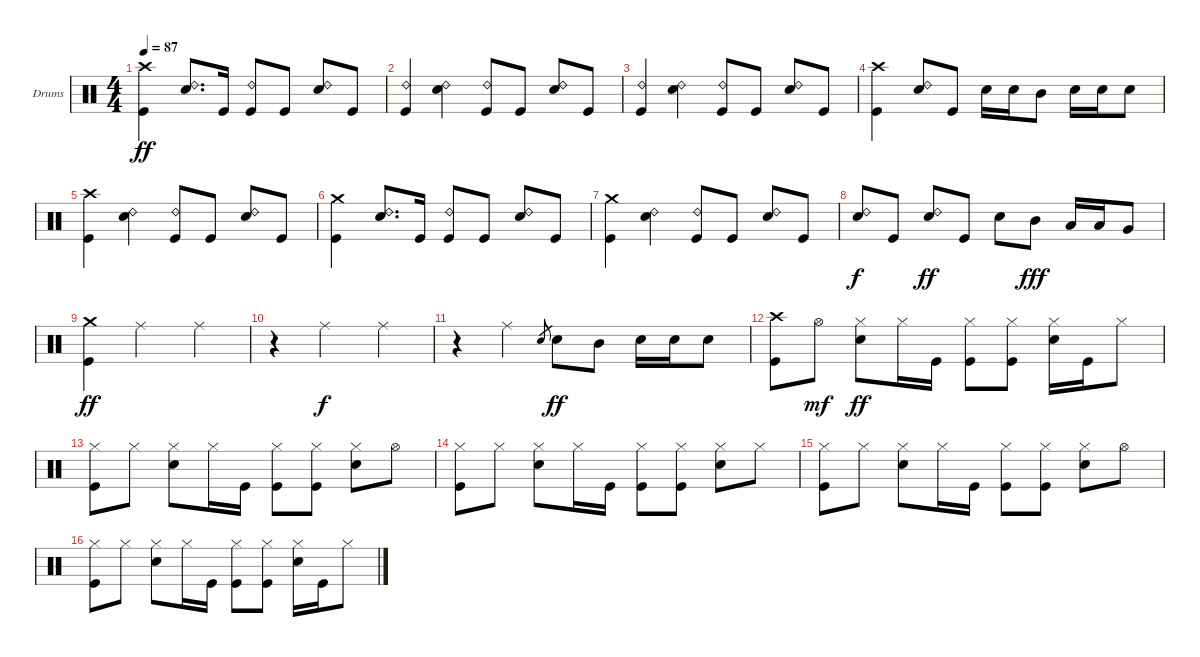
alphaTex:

\bracketExtendMode groupsimilarinstruments
\firstSystemTrackNameOrientation horizontal
\otherSystemsTrackNameOrientation horizontal
\track ("Drumkit" "Drums") {instrument percussion}
\staff {score}
\articulation defaults
\ts (4 4)
\tempo 87
\clef neutral
\ks c
("Kick (hit)" "Crash high (hit)").4{dy ff} ("Snare (hit) 2" "Ride (bell) 2").8{d} "Kick (hit)".16 ("Kick (hit)" "Ride (bell) 2").8 "Kick (hit)".8 ("Ride (bell) 2" "Snare (hit) 2").8 "Kick (hit)".8 |
("Kick (hit)" "Ride (bell) 2").4 ("Snare (hit) 2" "Ride (bell) 2").4 ("Kick (hit)" "Ride (bell) 2").8 "Kick (hit)".8 ("Snare (hit) 2" "Ride (bell) 2").8 "Kick (hit)".8 |
("Kick (hit)" "Ride (bell) 2").4 ("Snare (hit) 2" "Ride (bell) 2").4 ("Kick (hit)" "Ride (bell) 2").8 "Kick (hit)".8 ("Snare (hit) 2" "Ride (bell) 2").8 "Kick (hit)".8 |
("Kick (hit)" "Crash high (hit)").4 ("Snare (hit) 2" "Ride (bell) 2").8 "Kick (hit)".8 "Snare (hit) 2".16 "Snare (hit) 2".16 "Mid Tom (hit)".8 "Snare (hit) 2".16 "Snare (hit) 2".16 "Snare (hit) 2".8 |
("Crash high (hit)" "Kick (hit)").4 ("Ride (bell) 2" "Snare (hit) 2").4 ("Kick (hit)" "Ride (bell) 2").8 "Kick (hit)".8 ("Snare (hit) 2" "Ride (bell) 2").8 "Kick (hit)".8 |
("Kick (hit)" "Crash medium (hit)").4 ("Snare (hit) 2" "Ride (bell) 2").8{d} "Kick (hit)".16 ("Kick (hit)" "Ride (bell) 2").8 "Kick (hit)".8 ("Ride (bell) 2" "Snare (hit) 2").8 "Kick (hit)".8 |
("Kick (hit)" "Crash medium (hit)").4 ("Snare (hit) 2" "Ride (bell) 2").4 ("Kick (hit)" "Ride (bell) 2").8 "Kick (hit)".8 ("Snare (hit) 2" "Ride (bell) 2").8 "Kick (hit)".8 |
("Snare (hit) 2" "Ride (bell) 2").8{dy f} "Kick (hit)".8 ("Snare (hit) 2" "Ride (bell) 2").8{dy ff} "Kick (hit)".8 "Snare (hit) 2".8 "Mid Tom (hit)".8{dy fff} "Low Tom (hit)".16 "Low Tom (hit)".16 "Very Low Tom (hit)".8 |
("Kick (hit)" "Crash medium (hit)").4{dy ff} "Ride (middle)".2 "Ride (middle)".4 |
r.4 "Ride (middle)".2{dy f} "Ride (middle)".4 |
r.4 "Ride (middle)".4 "Snare (hit) 2".8{gr} "Snare (hit) 2".8{dy ff} "Mid Tom (hit)".8 "Snare (hit) 2".16 "Snare (hit) 2".16 "Snare (hit) 2".8 |
("Crash high (hit)" "Kick (hit)").8 "Hi-Hat (open)".8{dy mf} ("Snare (hit) 2" "Hi-Hat (closed)").8{dy ff} "Hi-Hat (closed)".16 "Kick (hit)".16 ("Kick (hit)" "Hi-Hat (closed)").8 ("Kick (hit)" "Hi-Hat (closed)").8 ("Snare (hit) 2" "Hi-Hat (closed)").16 "Kick (hit)".16 "Hi-Hat (closed)".8 |
("Kick (hit)" "Hi-Hat (closed)").8 "Hi-Hat (closed)".8 ("Snare (hit) 2" "Hi-Hat (closed)").8 "Hi-Hat (closed)".16 "Kick (hit)".16 ("Kick (hit)" "Hi-Hat (closed)").8 ("Kick (hit)" "Hi-Hat (closed)").8 ("Snare (hit) 2" "Hi-Hat (closed)").8 "Hi-Hat (open)".8 |
("Kick (hit)" "Hi-Hat (closed)").8 "Hi-Hat (closed)".8 ("Snare (hit) 2" "Hi-Hat (closed)").8 "Hi-Hat (closed)".16 "Kick (hit)".16 ("Kick (hit)" "Hi-Hat (closed)").8 ("Kick (hit)" "Hi-Hat (closed)").8 ("Snare (hit) 2" "Hi-Hat (closed)").8 "Hi-Hat (closed)".8 |
("Kick (hit)" "Hi-Hat (closed)").8 "Hi-Hat (closed)".8 ("Snare (hit) 2" "Hi-Hat (closed)").8 "Hi-Hat (closed)".16 "Kick (hit)".16 ("Kick (hit)" "Hi-Hat (closed)").8 ("Kick (hit)" "Hi-Hat (closed)").8 ("Snare (hit) 2" "Hi-Hat (closed)").8 "Hi-Hat (open)".8 |
("Kick (hit)" "Hi-Hat (closed)").8 "Hi-Hat (closed)".8 ("Snare (hit) 2" "Hi-Hat (closed)").8 "Hi-Hat (closed)".16 "Kick (hit)".16 ("Kick (hit)" "Hi-Hat (closed)").8 ("Kick (hit)" "Hi-Hat (closed)").8 ("Snare (hit) 2" "Hi-Hat (closed)").16 "Kick (hit)".16 "Hi-Hat (closed)".8
